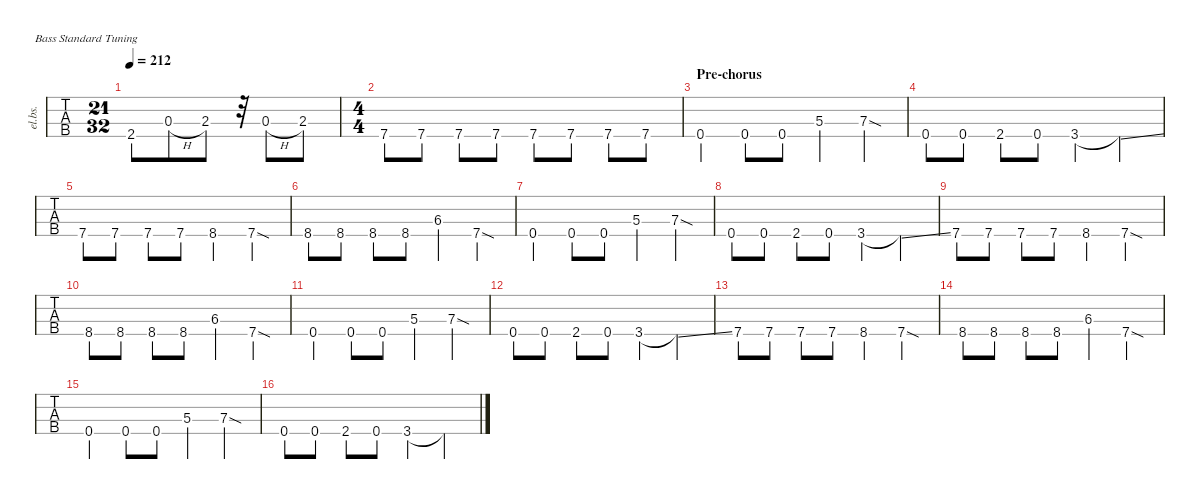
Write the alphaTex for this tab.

\defaultSystemsLayout 4
\hideDynamics
\bracketExtendMode nobrackets
\track ("Bass" "el.bs.") {defaultSystemsLayout 4 multiBarRest instrument electricbassfinger}
\staff {tabs}
\tuning (G2 D2 A1 E1)
\ts (21 32)
\beaming (8 3 2)
\tempo 212
\clef f4
\ks c
2.4{acc #}.8{dy f} 0.3{h}.8 2.3.8 r.32 0.3{h}.8 2.3.8 |
\ts (4 4)
\beaming (8 2 2 2 2)
7.4.8 7.4.8 7.4.8 7.4.8 7.4.8 7.4.8 7.4.8 7.4.8 |
\section ("" "Pre-chorus")
0.4{ac}.4 0.4.8 0.4.8 5.3{ac}.4 7.3{sod ac}.4 |
0.4.8 0.4.8 2.4{acc #}.8 0.4.8 3.4.4 3.4{ss t}.4 |
7.4.8 7.4.8 7.4.8 7.4.8 8.4{ac}.4 7.4{sod}.4 |
8.4.8 8.4.8 8.4.8 8.4.8 6.3{ac acc #}.4 7.4{sod}.4 |
0.4{ac}.4 0.4.8 0.4.8 5.3{ac}.4 7.3{sod ac}.4 |
0.4.8 0.4.8 2.4{acc #}.8 0.4.8 3.4.4 3.4{ss t}.4 |
7.4.8 7.4.8 7.4.8 7.4.8 8.4{ac}.4 7.4{sod}.4 |
8.4.8 8.4.8 8.4.8 8.4.8 6.3{ac acc #}.4 7.4{sod}.4 |
0.4{ac}.4 0.4.8 0.4.8 5.3{ac}.4 7.3{sod ac}.4 |
0.4.8 0.4.8 2.4{acc #}.8 0.4.8 3.4.4 3.4{ss t}.4 |
7.4.8 7.4.8 7.4.8 7.4.8 8.4{ac}.4 7.4{sod}.4 |
8.4.8 8.4.8 8.4.8 8.4.8 6.3{ac acc #}.4 7.4{sod}.4 |
0.4{ac}.4 0.4.8 0.4.8 5.3{ac}.4 7.3{sod ac}.4 |
0.4.8 0.4.8 2.4{acc #}.8 0.4.8 3.4.4 3.4{ss t}.4
